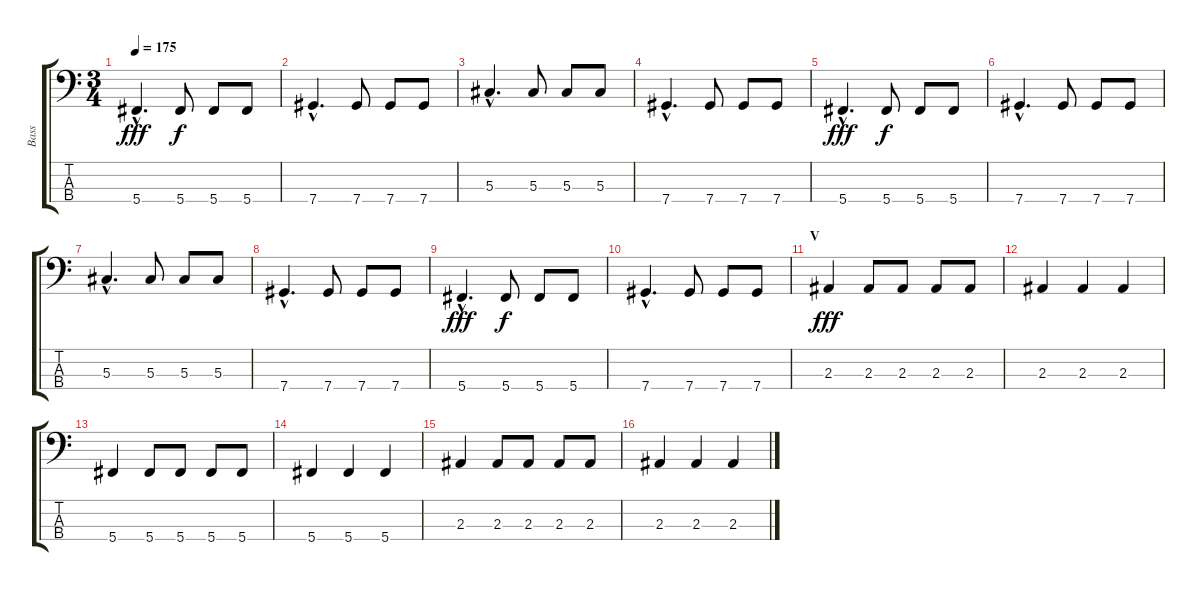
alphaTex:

\track ("Bass" "Bass") {instrument electricbasspick}
\staff {score tabs}
\tuning (Gb2 Db2 Ab1 Db1) {hide}
\ts (3 4)
\tempo 175
\clef f4
\ks c
5.4{hac}.4{d dy fff} 5.4.8{dy f} 5.4.8 5.4.8 |
7.4{hac}.4{d} 7.4.8 7.4.8 7.4.8 |
5.3{hac}.4{d} 5.3.8 5.3.8 5.3.8 |
7.4{hac}.4{d} 7.4.8 7.4.8 7.4.8 |
5.4{hac}.4{d dy fff} 5.4.8{dy f} 5.4.8 5.4.8 |
7.4{hac}.4{d} 7.4.8 7.4.8 7.4.8 |
5.3{hac}.4{d} 5.3.8 5.3.8 5.3.8 |
7.4{hac}.4{d} 7.4.8 7.4.8 7.4.8 |
5.4{hac}.4{d dy fff} 5.4.8{dy f} 5.4.8 5.4.8 |
7.4{hac}.4{d} 7.4.8 7.4.8 7.4.8 |
\section ("" "V")
2.3.4{dy fff} 2.3.8 2.3.8 2.3.8 2.3.8 |
2.3.4 2.3.4 2.3.4 |
5.4.4 5.4.8 5.4.8 5.4.8 5.4.8 |
5.4.4 5.4.4 5.4.4 |
2.3.4 2.3.8 2.3.8 2.3.8 2.3.8 |
2.3.4 2.3.4 2.3.4
